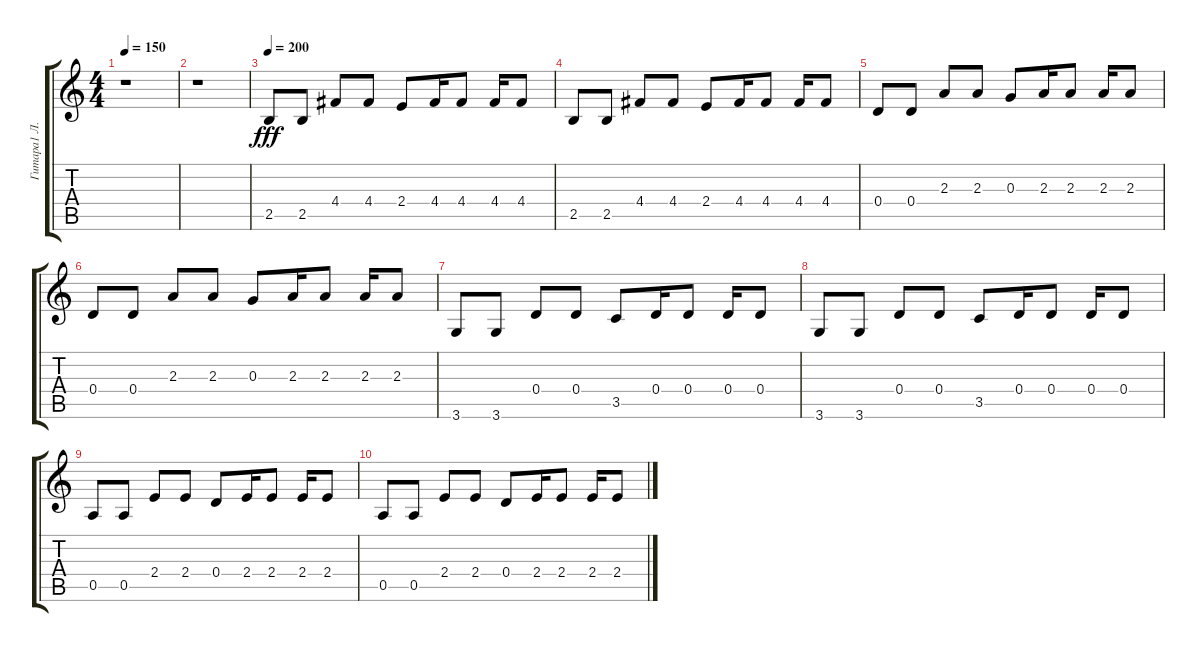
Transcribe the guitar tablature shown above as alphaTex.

\track ("Гитара1 Л.К." "Гитара1 Л.") {instrument overdrivenguitar}
\staff {score tabs}
\tuning (E4 B3 G3 D3 A2 E2) {hide}
\ts (4 4)
\tempo 150
\clef g2
\ks c
r.1{dy fff} |
r.1 |
\tempo 200
2.5.8 2.5.8 4.4.8 4.4.8 2.4.8 4.4.16 4.4.8 4.4.16 4.4.8 |
2.5.8 2.5.8 4.4.8 4.4.8 2.4.8 4.4.16 4.4.8 4.4.16 4.4.8 |
0.4.8 0.4.8 2.3.8 2.3.8 0.3.8 2.3.16 2.3.8 2.3.16 2.3.8 |
0.4.8 0.4.8 2.3.8 2.3.8 0.3.8 2.3.16 2.3.8 2.3.16 2.3.8 |
3.6.8 3.6.8 0.4.8 0.4.8 3.5.8 0.4.16 0.4.8 0.4.16 0.4.8 |
3.6.8 3.6.8 0.4.8 0.4.8 3.5.8 0.4.16 0.4.8 0.4.16 0.4.8 |
0.5.8 0.5.8 2.4.8 2.4.8 0.4.8 2.4.16 2.4.8 2.4.16 2.4.8 |
0.5.8 0.5.8 2.4.8 2.4.8 0.4.8 2.4.16 2.4.8 2.4.16 2.4.8
